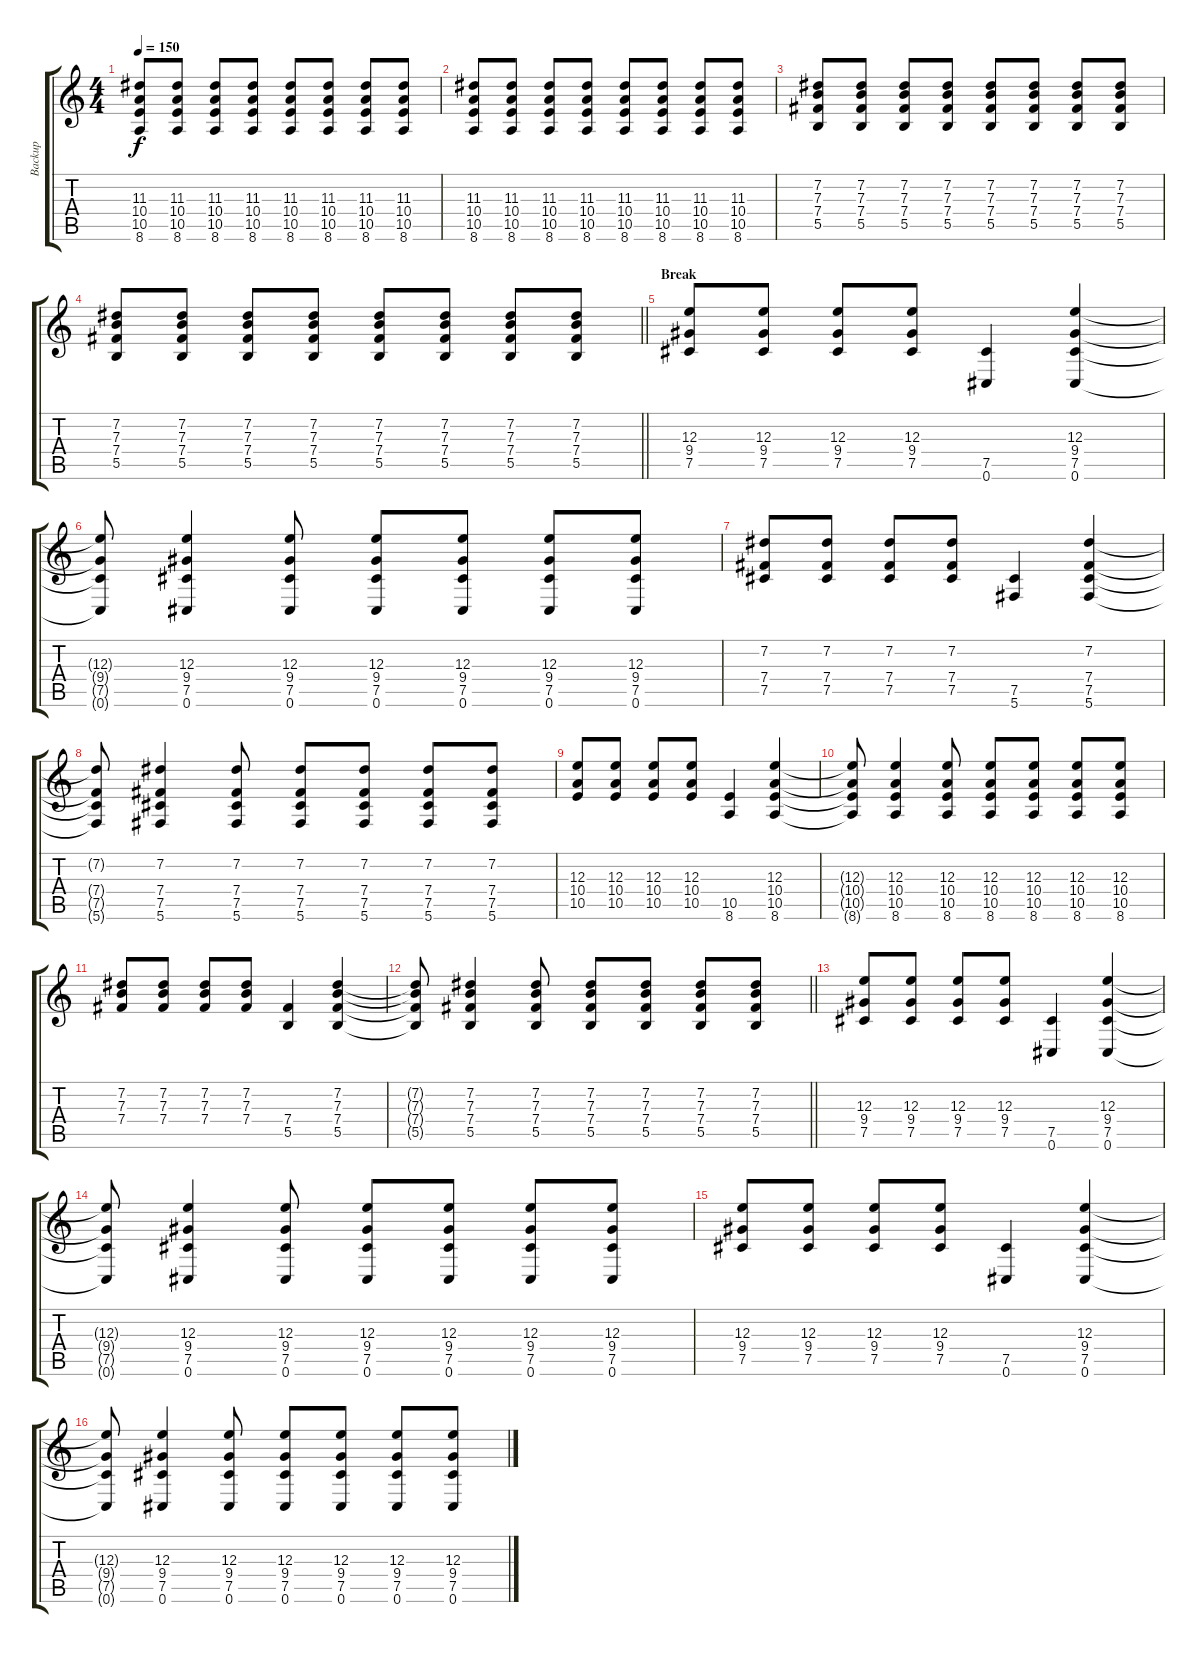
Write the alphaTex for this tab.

\track ("Backup" "Backup") {instrument overdrivenguitar}
\staff {score tabs}
\tuning (Db4 Ab3 E3 B2 Gb2 Db2) {hide}
\ts (4 4)
\tempo 150
\clef g2
\ks c
(11.3 10.4 10.5 8.6).8{dy f} (11.3 10.4 10.5 8.6).8 (11.3 10.4 10.5 8.6).8 (11.3 10.4 10.5 8.6).8 (11.3 10.4 10.5 8.6).8 (11.3 10.4 10.5 8.6).8 (11.3 10.4 10.5 8.6).8 (11.3 10.4 10.5 8.6).8 |
(11.3 10.4 10.5 8.6).8 (11.3 10.4 10.5 8.6).8 (11.3 10.4 10.5 8.6).8 (11.3 10.4 10.5 8.6).8 (11.3 10.4 10.5 8.6).8 (11.3 10.4 10.5 8.6).8 (11.3 10.4 10.5 8.6).8 (11.3 10.4 10.5 8.6).8 |
(7.2 7.3 7.4 5.5).8 (7.2 7.3 7.4 5.5).8 (7.2 7.3 7.4 5.5).8 (7.2 7.3 7.4 5.5).8 (7.2 7.3 7.4 5.5).8 (7.2 7.3 7.4 5.5).8 (7.2 7.3 7.4 5.5).8 (7.2 7.3 7.4 5.5).8 |
\barLineRight lightlight
(7.2 7.3 7.4 5.5).8 (7.2 7.3 7.4 5.5).8 (7.2 7.3 7.4 5.5).8 (7.2 7.3 7.4 5.5).8 (7.2 7.3 7.4 5.5).8 (7.2 7.3 7.4 5.5).8 (7.2 7.3 7.4 5.5).8 (7.2 7.3 7.4 5.5).8 |
\section ("" "Break")
(12.3 9.4 7.5).8 (12.3 9.4 7.5).8 (12.3 9.4 7.5).8 (12.3 9.4 7.5).8 (7.5 0.6).4 (12.3 9.4 7.5 0.6).4 |
(12.3{t} 9.4{t} 7.5{t} 0.6{t}).8 (12.3 9.4 7.5 0.6).4 (12.3 9.4 7.5 0.6).8 (12.3 9.4 7.5 0.6).8 (12.3 9.4 7.5 0.6).8 (12.3 9.4 7.5 0.6).8 (12.3 9.4 7.5 0.6).8 |
(7.2 7.4 7.5).8 (7.2 7.4 7.5).8 (7.2 7.4 7.5).8 (7.2 7.4 7.5).8 (7.5 5.6).4 (7.2 7.4 7.5 5.6).4 |
(7.2{t} 7.4{t} 7.5{t} 5.6{t}).8 (7.2 7.4 7.5 5.6).4 (7.2 7.4 7.5 5.6).8 (7.2 7.4 7.5 5.6).8 (7.2 7.4 7.5 5.6).8 (7.2 7.4 7.5 5.6).8 (7.2 7.4 7.5 5.6).8 |
(12.3 10.4 10.5).8 (12.3 10.4 10.5).8 (12.3 10.4 10.5).8 (12.3 10.4 10.5).8 (10.5 8.6).4 (12.3 10.4 10.5 8.6).4 |
(12.3{t} 10.4{t} 10.5{t} 8.6{t}).8 (12.3 10.4 10.5 8.6).4 (12.3 10.4 10.5 8.6).8 (12.3 10.4 10.5 8.6).8 (12.3 10.4 10.5 8.6).8 (12.3 10.4 10.5 8.6).8 (12.3 10.4 10.5 8.6).8 |
(7.2 7.3 7.4).8 (7.2 7.3 7.4).8 (7.2 7.3 7.4).8 (7.2 7.3 7.4).8 (7.4 5.5).4 (7.2 7.3 7.4 5.5).4 |
\barLineRight lightlight
(7.2{t} 7.3{t} 7.4{t} 5.5{t}).8 (7.2 7.3 7.4 5.5).4 (7.2 7.3 7.4 5.5).8 (7.2 7.3 7.4 5.5).8 (7.2 7.3 7.4 5.5).8 (7.2 7.3 7.4 5.5).8 (7.2 7.3 7.4 5.5).8 |
\section ("" "")
(12.3 9.4 7.5).8 (12.3 9.4 7.5).8 (12.3 9.4 7.5).8 (12.3 9.4 7.5).8 (7.5 0.6).4 (12.3 9.4 7.5 0.6).4 |
(12.3{t} 9.4{t} 7.5{t} 0.6{t}).8 (12.3 9.4 7.5 0.6).4 (12.3 9.4 7.5 0.6).8 (12.3 9.4 7.5 0.6).8 (12.3 9.4 7.5 0.6).8 (12.3 9.4 7.5 0.6).8 (12.3 9.4 7.5 0.6).8 |
(12.3 9.4 7.5).8 (12.3 9.4 7.5).8 (12.3 9.4 7.5).8 (12.3 9.4 7.5).8 (7.5 0.6).4 (12.3 9.4 7.5 0.6).4 |
(12.3{t} 9.4{t} 7.5{t} 0.6{t}).8 (12.3 9.4 7.5 0.6).4 (12.3 9.4 7.5 0.6).8 (12.3 9.4 7.5 0.6).8 (12.3 9.4 7.5 0.6).8 (12.3 9.4 7.5 0.6).8 (12.3 9.4 7.5 0.6).8
